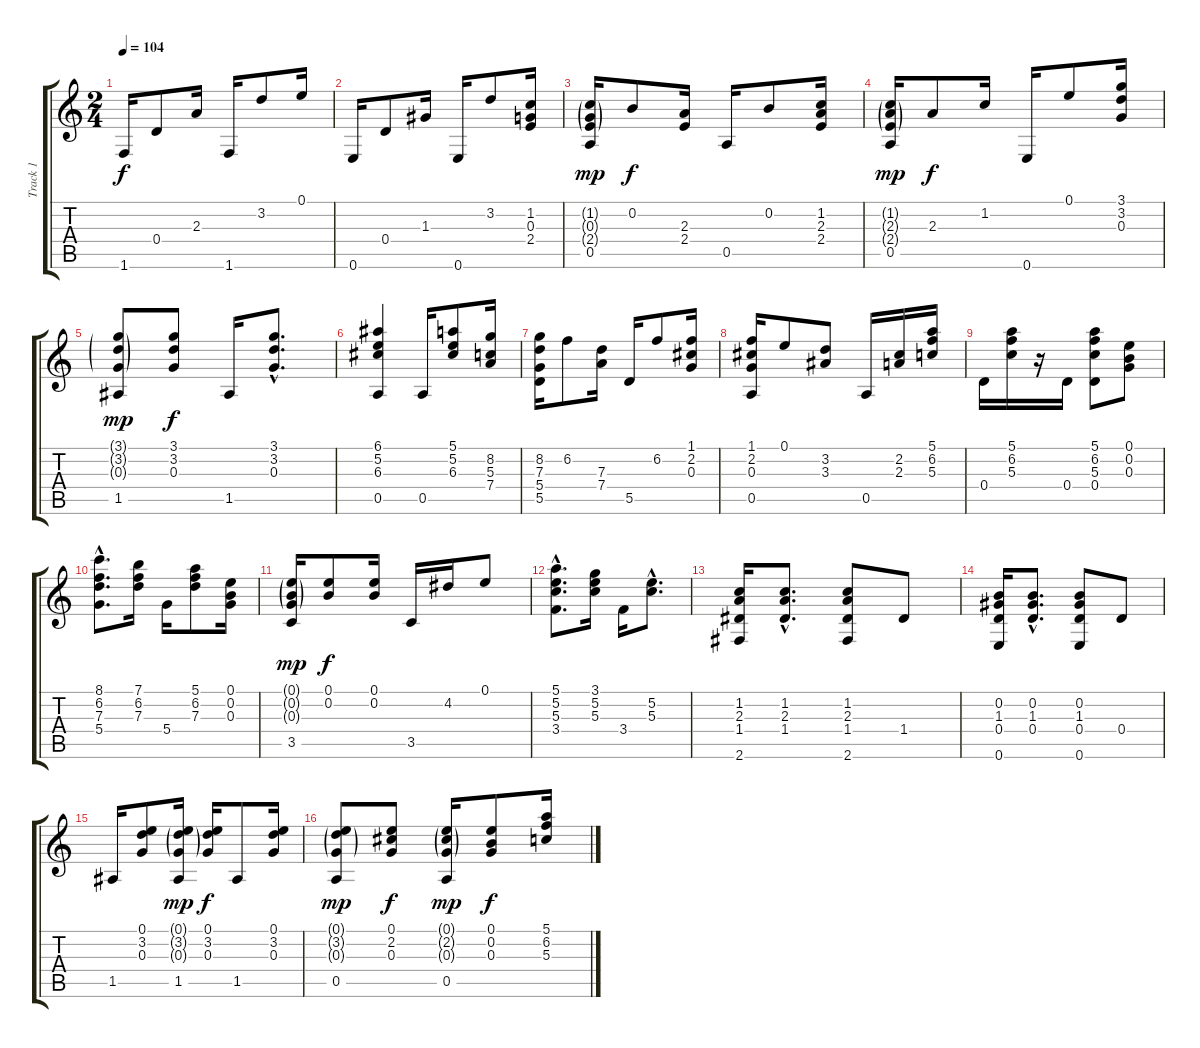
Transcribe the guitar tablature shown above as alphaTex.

\track ("Track 1" "Track 1") {instrument acousticguitarnylon}
\staff {score tabs}
\tuning (E4 B3 G3 D3 A2 E2) {hide}
\ts (2 4)
\tempo 104
\clef g2
\ks c
1.6.16{dy f} 0.4.8 2.3.16 1.6.16 3.2.8 0.1.16 |
0.6.16 0.4.8 1.3.16 0.6.16 3.2.8 (1.2 0.3 2.4).16 |
(1.2{g} 0.3{g} 2.4{g} 0.5).16{dy mp} 0.2.8{dy f} (2.3 2.4).16 0.5.16 0.2.8 (1.2 2.3 2.4).16 |
(1.2{g} 2.3{g} 2.4{g} 0.5).16{dy mp} 2.3.8{dy f} 1.2.16 0.6.16 0.1.8 (3.1 3.2 0.3).16 |
(3.1{g} 3.2{g} 0.3{g} 1.5).8{dy mp} (3.1 3.2 0.3).8{dy f} 1.5.16 (3.1{hac} 3.2{hac} 0.3{hac}).8{d} |
(6.1 5.2 6.3 0.5).4 0.5.16 (5.1 5.2 6.3).8 (8.2 5.3 7.4).16 |
(8.2 7.3 5.4 5.5).16 6.2.8 (7.3 7.4).16 5.5.16 6.2.8 (1.1 2.2 0.3).16 |
(1.1 2.2 0.3 0.5).16 0.1.8 (3.2 3.3).8 0.5.16 (2.2 2.3).16 (5.1 6.2 5.3).16 |
0.4.16 (5.1 6.2 5.3).16 r.16 0.4.16 (5.1 6.2 5.3 0.4).8 (0.1 0.2 0.3).8 |
(8.1{hac} 6.2{hac} 7.3{hac} 5.4{hac}).8{d} (7.1 6.2 7.3).16 5.4.16 (5.1 6.2 7.3).8 (0.1 0.2 0.3).16 |
(0.1{g} 0.2{g} 0.3{g} 3.5).16{dy mp} (0.1 0.2).8{dy f} (0.1 0.2).16 3.5.16 4.2.16 0.1.8 |
(5.1{hac} 5.2{hac} 5.3{hac} 3.4{hac}).8{d} (3.1 5.2 5.3).16 3.4.16 (5.2{hac} 5.3{hac}).8{d} |
(1.2 2.3 1.4 2.6).16 (1.2{hac} 2.3{hac} 1.4{hac}).8{d} (1.2 2.3 1.4 2.6).8 1.4.8 |
(0.2 1.3 0.4 0.6).16 (0.2{hac} 1.3{hac} 0.4{hac}).8{d} (0.2 1.3 0.4 0.6).8 0.4.8 |
1.5.16 (0.1 3.2 0.3).8 (0.1{g} 3.2{g} 0.3{g} 1.5).16{dy mp} (0.1 3.2 0.3).16{dy f} 1.5.8 (0.1 3.2 0.3).16 |
(0.1{g} 3.2{g} 0.3{g} 0.5).8{dy mp} (0.1 2.2 0.3).8{dy f} (0.1{g} 2.2{g} 0.3{g} 0.5).16{dy mp} (0.1 0.2 0.3).8{dy f} (5.1 6.2 5.3).16
